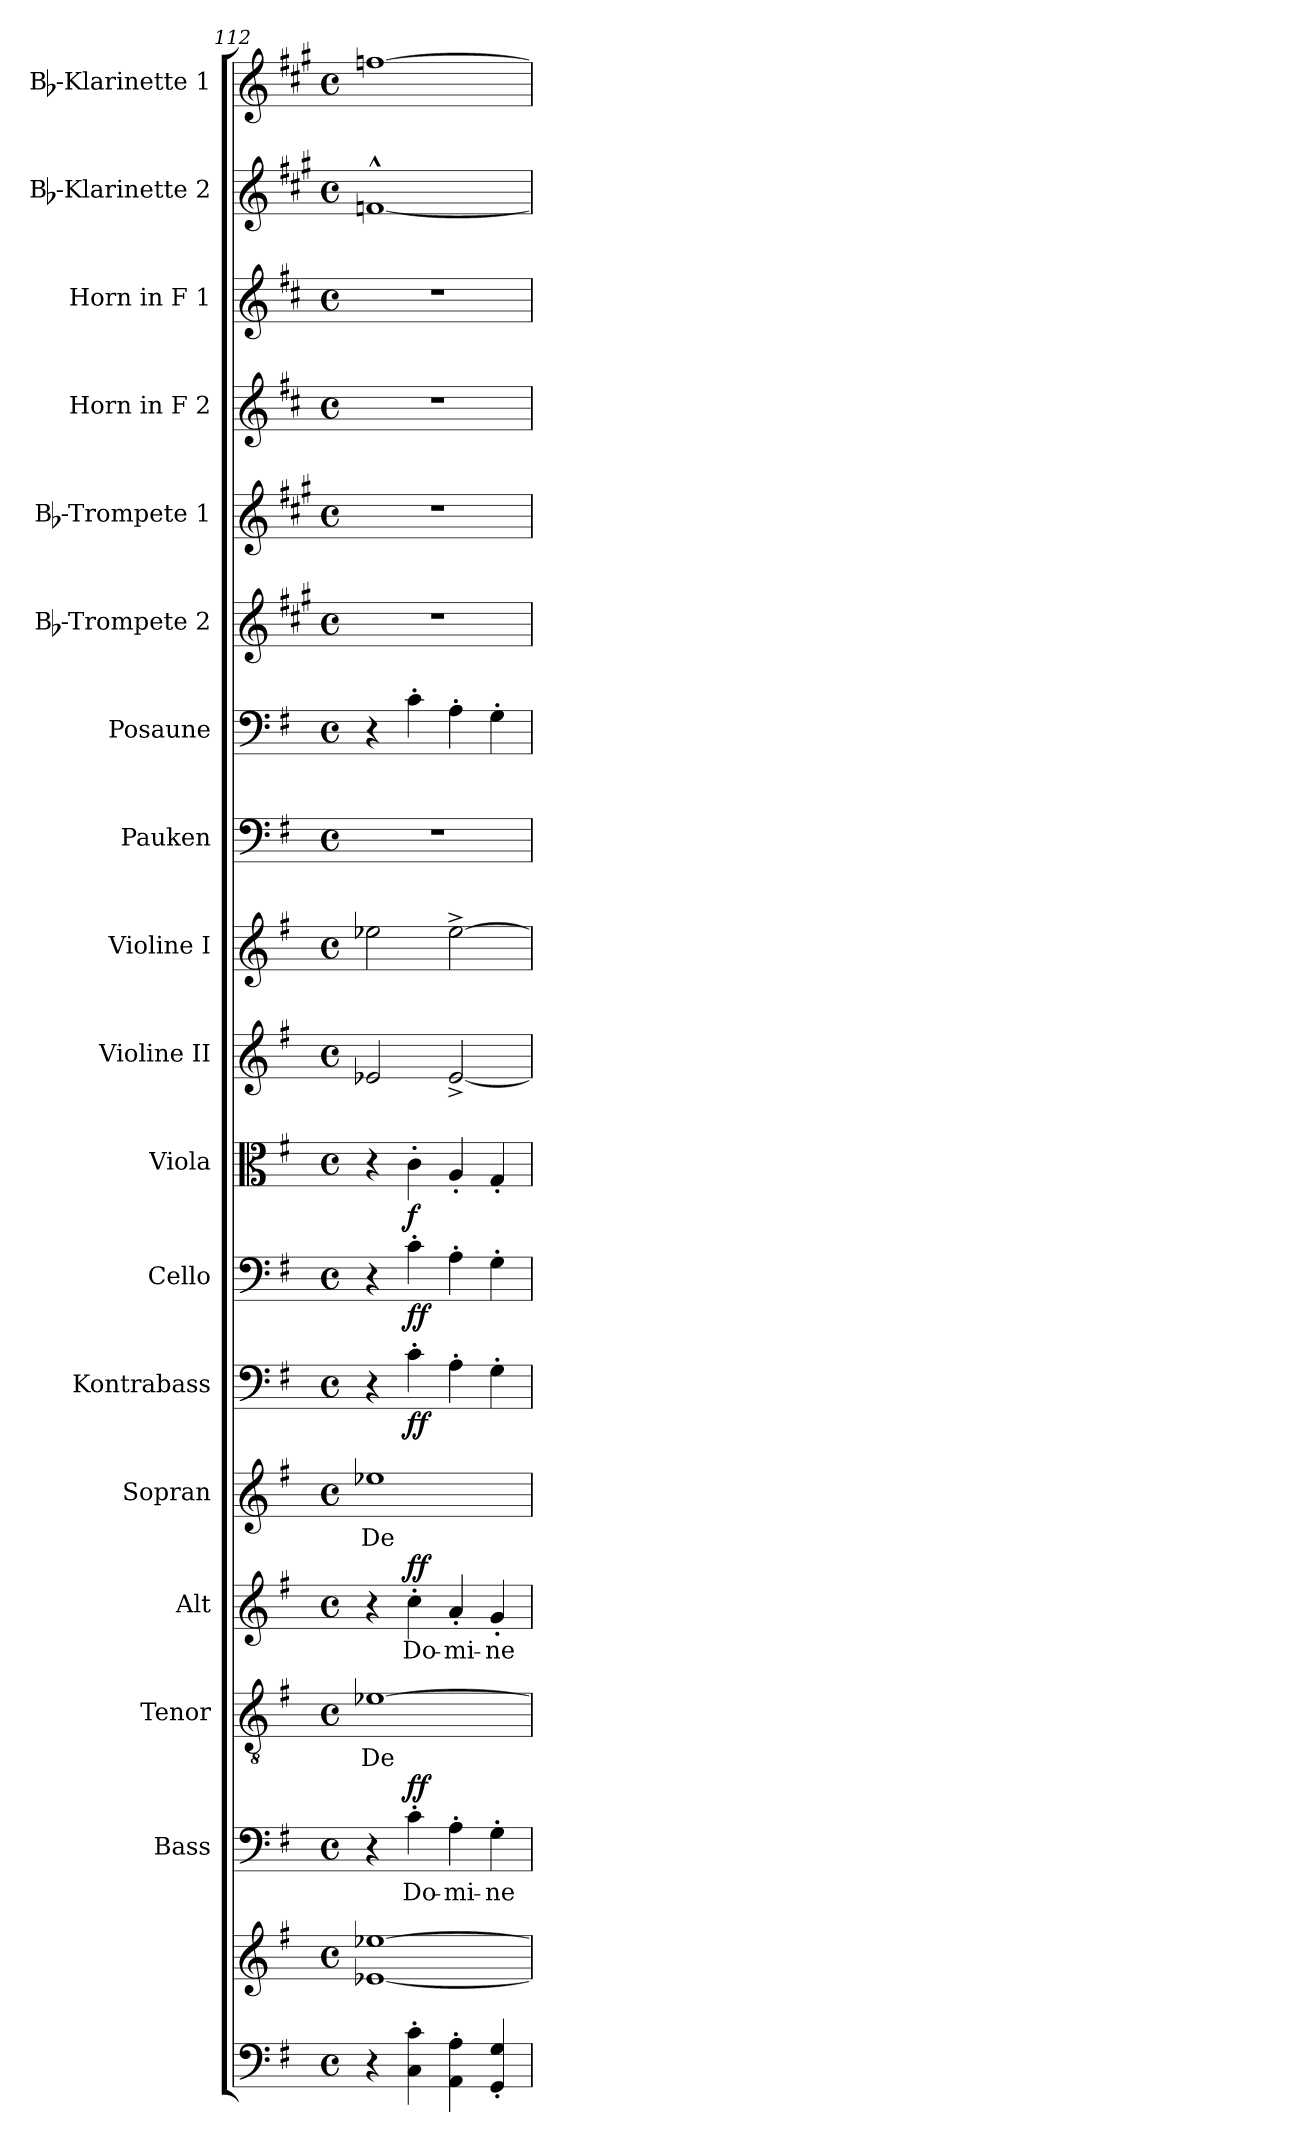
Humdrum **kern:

**kern	**kern	**kern	**text	**dynam	**kern	**text	**kern	**text	**dynam	**kern	**text	**kern	**dynam	**kern	**dynam	**kern	**dynam	**kern	**kern	**kern	**kern	**kern	**kern	**kern	**kern	**kern	**kern
*part18	*part18	*part17	*part17	*part17	*part16	*part16	*part15	*part15	*part15	*part14	*part14	*part13	*part13	*part12	*part12	*part11	*part11	*part10	*part9	*part8	*part7	*part6	*part5	*part4	*part3	*part2	*part1
*staff19	*staff18	*staff17	*staff17	*staff17	*staff16	*staff16	*staff15	*staff15	*staff15	*staff14	*staff14	*staff13	*staff13	*staff12	*staff12	*staff11	*staff11	*staff10	*staff9	*staff8	*staff7	*staff6	*staff5	*staff4	*staff3	*staff2	*staff1
*	*	*I"Bass	*	*	*I"Tenor	*	*I"Alt	*	*	*I"Sopran	*	*I"Kontrabass	*	*I"Cello	*	*I"Viola	*	*I"Violine II	*I"Violine I	*I"Pauken	*I"Posaune	*I"Bb-Trompete 2	*I"Bb-Trompete 1	*I"Horn in F 2	*I"Horn in F 1	*I"Bb-Klarinette 2	*I"Bb-Klarinette 1
*	*	*I'B.	*	*	*I'T.	*	*I'A.	*	*	*I'S.	*	*I'Kb.	*	*	*	*I'Vla.	*	*I'Vl. II	*I'Vl. I	*I'Pk.	*I'Pos.	*I'Bb Trp. 2	*I'Bb Trp. 1	*	*	*I'Bb Kl. 2	*I'Bb Kl. 1
*clefF4	*clefG2	*clefF4	*	*	*clefGv2	*	*clefG2	*	*	*clefG2	*	*clefF4	*	*clefF4	*	*clefC3	*	*clefG2	*clefG2	*clefF4	*clefF4	*clefG2	*clefG2	*clefG2	*clefG2	*clefG2	*clefG2
*	*	*	*	*	*	*	*	*	*	*	*	*ITrd7c12	*	*	*	*	*	*	*	*	*	*ITrd1c2	*ITrd1c2	*ITrd4c7	*ITrd4c7	*ITrd1c2	*ITrd1c2
*k[f#]	*k[f#]	*k[f#]	*	*	*k[f#]	*	*k[f#]	*	*	*k[f#]	*	*k[f#]	*	*k[f#]	*	*k[f#]	*	*k[f#]	*k[f#]	*k[f#]	*k[f#]	*k[f#]	*k[f#]	*k[f#]	*k[f#]	*k[f#]	*k[f#]
*G:	*G:	*G:	*	*	*G:	*	*G:	*	*	*G:	*	*G:	*	*G:	*	*G:	*	*G:	*G:	*G:	*G:	*G:	*G:	*G:	*G:	*G:	*G:
*M4/4	*M4/4	*M4/4	*	*	*M4/4	*	*M4/4	*	*	*M4/4	*	*M4/4	*	*M4/4	*	*M4/4	*	*M4/4	*M4/4	*M4/4	*M4/4	*M4/4	*M4/4	*M4/4	*M4/4	*M4/4	*M4/4
*met(c)	*met(c)	*met(c)	*	*	*met(c)	*	*met(c)	*	*	*met(c)	*	*met(c)	*	*met(c)	*	*met(c)	*	*met(c)	*met(c)	*met(c)	*met(c)	*met(c)	*met(c)	*met(c)	*met(c)	*met(c)	*met(c)
=112	=112	=112	=112	=112	=112	=112	=112	=112	=112	=112	=112	=112	=112	=112	=112	=112	=112	=112	=112	=112	=112	=112	=112	=112	=112	=112	=112
!	!	!	!	!	!	!LO:LY:b	!	!	!	!	!LO:LY:b	!	!	!	!	!	!	!	!	!	!	!	!	!	!	!	!
4r	[1e-X [1ee-X	4r	.	.	[1e-X	De-	4r	.	.	1ee-X	De-	4r	.	4r	.	4r	.	2e-X/	2ee-X\	1r	4r	1r	1r	1r	1r	[1e-X^^>	[1ee-X
!	!	!	!LO:LY:b	!LO:DY:a	!	!	!	!LO:LY:b	!LO:DY:a	!	!	!	!LO:DY:b	!	!LO:DY:b	!	!LO:DY:b	!	!	!	!	!	!	!	!	!	!
4C\'> 4c\'>	.	4c'>\	Do-	ff	.	.	4cc'>\	Do-	ff	.	.	4C'>\	ff	4c'>\	ff	4c'>\	f	.	.	.	4c'>\	.	.	.	.	.	.
!	!	!	!LO:LY:b	!	!	!	!	!LO:LY:b	!	!	!	!	!	!	!	!	!	!	!	!	!	!	!	!	!	!	!
4AA\'> 4A\'>	.	4A'>\	-mi-	.	.	.	4a'</	-mi-	.	.	.	4AA'>\	.	4A'>\	.	4A'</	.	[2e-^</	[2ee-^>\	.	4A'>\	.	.	.	.	.	.
!	!	!	!LO:LY:b	!	!	!	!	!LO:LY:b	!	!	!	!	!	!	!	!	!	!	!	!	!	!	!	!	!	!	!
4GG/'< 4G/'<	.	4G'>\	-ne	.	.	.	4g'</	-ne	.	.	.	4GG'>\	.	4G'>\	.	4G'</	.	.	.	.	4G'>\	.	.	.	.	.	.
=	=	=	=	=	=	=	=	=	=	=	=	=	=	=	=	=	=	=	=	=	=	=	=	=	=	=	=
*-	*-	*-	*-	*-	*-	*-	*-	*-	*-	*-	*-	*-	*-	*-	*-	*-	*-	*-	*-	*-	*-	*-	*-	*-	*-	*-	*-
